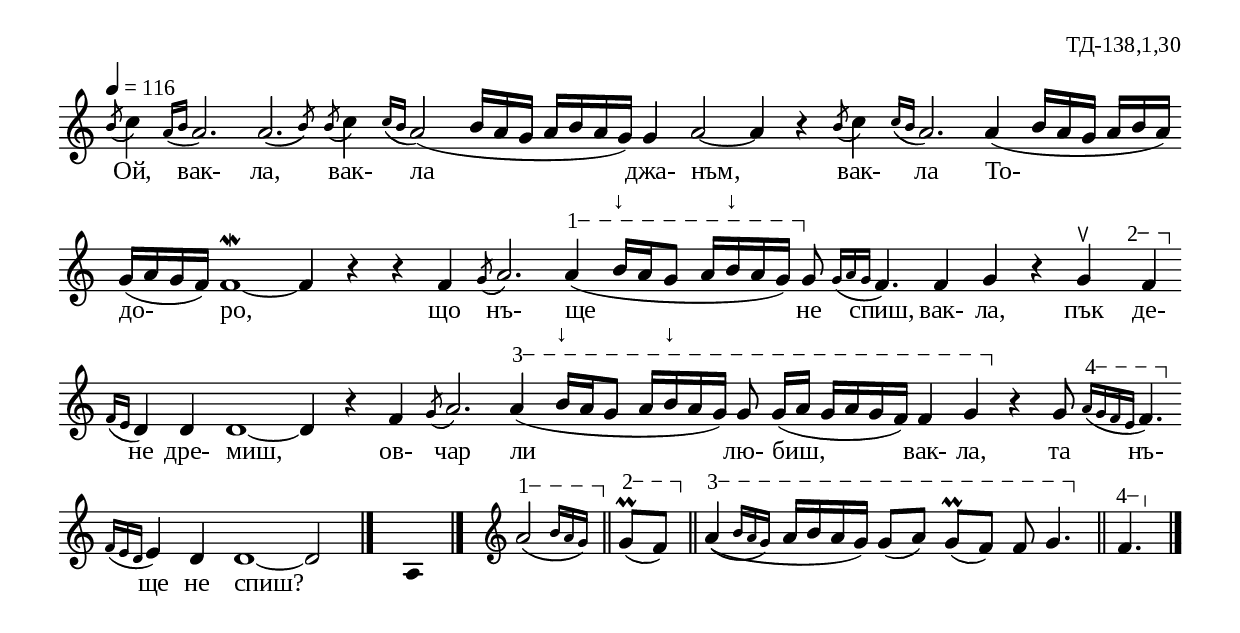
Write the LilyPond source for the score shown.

%{
td_138_1_30
%}

\include "td-preamble.ly"

\score {
\relative c'' {
\tempo 4 = 116
\cadenzaOn
\phrasingSlurDown
\acciaccatura b8 c4 \acciaccatura { a16[ b] } a2. \afterGrace a2.\( { \stdB b8\) \stdE }
\acciaccatura b8 c4 \acciaccatura { c16[ b] } a2( b16[ a g] a[ b a g]) g4
a2~ a4 r
\acciaccatura b8 c4 \acciaccatura { c16[ b] } a2. a4( b16[ a g] a[ b a])
\bar ""
g16[( a g f]) \bar "" f1\mordent~ f4 r r f \acciaccatura g8 a2.
\varA
a4\startTextSpan( b16^"↓"[ a g8] a16[ b^"↓" a g\stopTextSpan]) 
g8 \acciaccatura { g16[ a g] } f4. f4 g r g^\ltoe 
\varB
s\startTextSpan f\stopTextSpan
\bar ""
\acciaccatura { f16[ e] } d4 \bar "" d \bar "" d1~ d4 r f 
\acciaccatura g8 a2. \bar ""
\varC
a4\startTextSpan( b16^"↓"[ a g8] a16[ b^"↓" a g]) g8 
g16[( a] g[ a g f]) f4 g\stopTextSpan
r
\bar ""
g8 \bar ""
\varD
\acciaccatura { a16\startTextSpan[ g f e] } f4.\stopTextSpan \bar ""
\acciaccatura { f16[ e d] } e4 d d1~ d2
 \bar "|." 
s4 \fixB a \fixC
 \bar "|." 
 s16 \clef treble
\varA
 \afterGrace a'2\startTextSpan\( { b16[ a g\stopTextSpan]\) } \bar "||"
\varB
g8\startTextSpan\prall[( f\stopTextSpan]) \bar "||"
\varC
\afterGrace a4\startTextSpan(\( { b16[ a g]\) } 
a16[ b a g]) g8[( a]) g\prall[( f]) 
f8 g4.\stopTextSpan \bar "||"
\varD
s16\startTextSpan f4.\stopTextSpan 
 \bar "|."  
}
\addlyrics { Ой, вак- ла, вак- ла джа- нъм, вак- ла То- до- ро, що нъ- ще
не спиш, вак- ла, пък де- не дре- миш, ов- чар ли лю- биш, вак- ла,
та нъ- ще не спиш? }
%
\layout {
   \context { 
	    \Staff \remove "Time_signature_engraver" } 
  indent = #0
  line-width = 190\mm
  ragged-right=##f
}
%
\midi { 
	\context {
		\Score tempoWholesPerMinute = #(ly:make-moment 116 4)
		}
	}
}
%
\header{
  opus = "ТД-138,1,30"
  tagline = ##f
}


